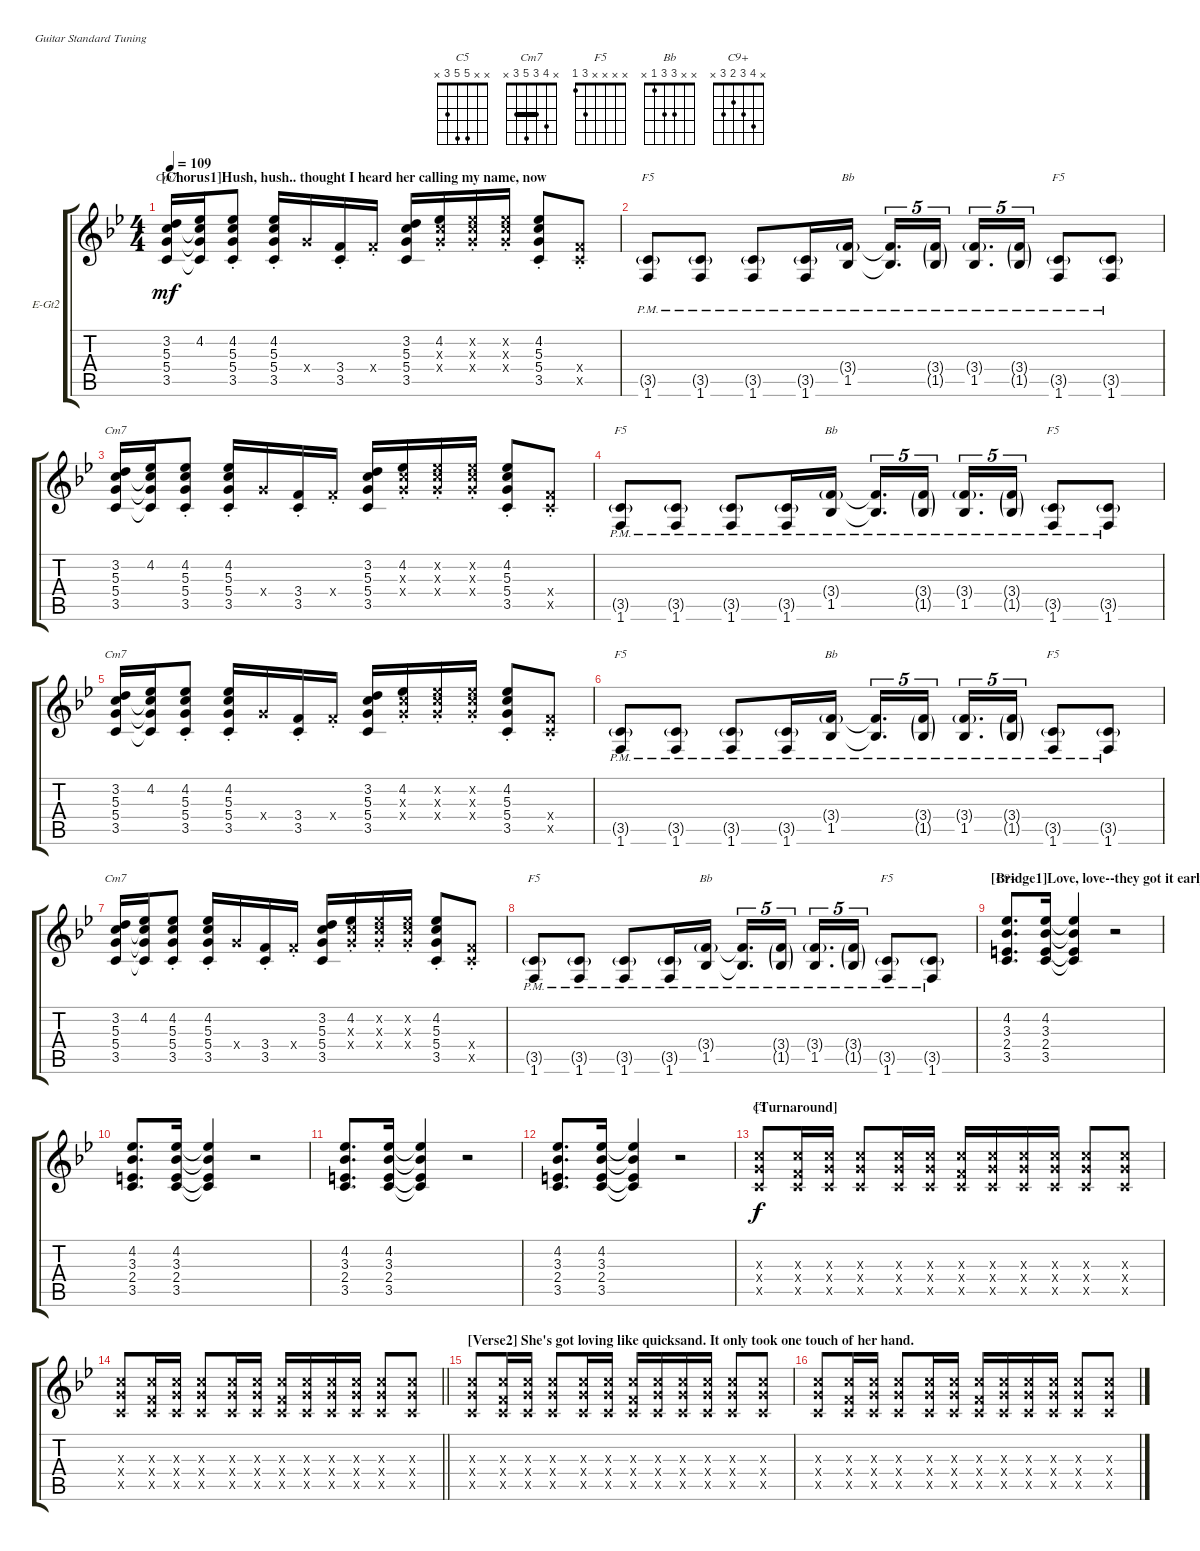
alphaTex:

\bracketExtendMode groupsimilarinstruments
\firstSystemTrackNameOrientation horizontal
\otherSystemsTrackNameOrientation horizontal
\track ("Guitar2" "E-Gt2") {instrument overdrivenguitar}
\staff {score tabs}
\tuning (E4 B3 G3 D3 A2 E2)
\chord ("C5" x x 5 5 3 x)
\chord ("Cm7" x 4 3 5 3 x) {barre 3}
\chord ("F5" x x x 3 3 1)
\chord ("Bb" x x 3 3 1 x)
\chord ("F5" x x x x 3 1)
\chord ("C9+" x 4 3 2 3 x)
\ts (4 4)
\section ("" "[Chorus1]Hush, hush.. thought I heard her calling my name, now")
\tempo 109
\clef g2
\ks gminor
(3.2 5.3 5.4 3.5).16{ch "Cm7" dy mf} (4.2 5.3{t} 5.4{t} 3.5{t}).16 (4.2{st} 5.3{st} 5.4{st} 3.5{st}).8 (4.2{st} 5.3{st} 5.4{st} 3.5{st}).16 5.4{x}.16 (3.4{st} 3.5{st}).16 3.4{st x}.16 (3.2 5.3 5.4 3.5).16 (4.2{st} 5.3{st x} 5.4{st x}).16 (4.2{st x} 5.3{st x} 5.4{st x}).16 (4.2{st x} 5.3{st x} 5.4{st x}).16 (4.2{st} 5.3{st} 5.4{st} 3.5{st}).8 (3.4{st x} 3.5{st x}).8 |
(3.5{g pm} 1.6{pm}).8{ch "F5"} (3.5{g pm} 1.6{pm}).8 (3.5{g pm} 1.6{pm}).8 (3.5{g pm} 1.6{pm}).16 (3.4{g pm} 1.5{pm}).16{ch "Bb"} (3.4{pm t} 1.5{pm t}).16{d tu (5 4)} (3.4{g pm} 1.5{g pm}).16{tu (5 4)} (3.4{g pm} 1.5{pm}).16{d tu (5 4)} (3.4{g pm} 1.5{g pm}).16{tu (5 4)} (3.5{g pm} 1.6{pm}).8{ch "F5"} (3.5{g pm} 1.6{pm}).8 |
(3.2 5.3 5.4 3.5).16{ch "Cm7"} (4.2 5.3{t} 5.4{t} 3.5{t}).16 (4.2{st} 5.3{st} 5.4{st} 3.5{st}).8 (4.2{st} 5.3{st} 5.4{st} 3.5{st}).16 5.4{x}.16 (3.4{st} 3.5{st}).16 3.4{st x}.16 (3.2 5.3 5.4 3.5).16 (4.2{st} 5.3{st x} 5.4{st x}).16 (4.2{st x} 5.3{st x} 5.4{st x}).16 (4.2{st x} 5.3{st x} 5.4{st x}).16 (4.2{st} 5.3{st} 5.4{st} 3.5{st}).8 (3.4{st x} 3.5{st x}).8 |
(3.5{g pm} 1.6{pm}).8{ch "F5"} (3.5{g pm} 1.6{pm}).8 (3.5{g pm} 1.6{pm}).8 (3.5{g pm} 1.6{pm}).16 (3.4{g pm} 1.5{pm}).16{ch "Bb"} (3.4{pm t} 1.5{pm t}).16{d tu (5 4)} (3.4{g pm} 1.5{g pm}).16{tu (5 4)} (3.4{g pm} 1.5{pm}).16{d tu (5 4)} (3.4{g pm} 1.5{g pm}).16{tu (5 4)} (3.5{g pm} 1.6{pm}).8{ch "F5"} (3.5{g pm} 1.6{pm}).8 |
(3.2 5.3 5.4 3.5).16{ch "Cm7"} (4.2 5.3{t} 5.4{t} 3.5{t}).16 (4.2{st} 5.3{st} 5.4{st} 3.5{st}).8 (4.2{st} 5.3{st} 5.4{st} 3.5{st}).16 5.4{x}.16 (3.4{st} 3.5{st}).16 3.4{st x}.16 (3.2 5.3 5.4 3.5).16 (4.2{st} 5.3{st x} 5.4{st x}).16 (4.2{st x} 5.3{st x} 5.4{st x}).16 (4.2{st x} 5.3{st x} 5.4{st x}).16 (4.2{st} 5.3{st} 5.4{st} 3.5{st}).8 (3.4{st x} 3.5{st x}).8 |
(3.5{g pm} 1.6{pm}).8{ch "F5"} (3.5{g pm} 1.6{pm}).8 (3.5{g pm} 1.6{pm}).8 (3.5{g pm} 1.6{pm}).16 (3.4{g pm} 1.5{pm}).16{ch "Bb"} (3.4{pm t} 1.5{pm t}).16{d tu (5 4)} (3.4{g pm} 1.5{g pm}).16{tu (5 4)} (3.4{g pm} 1.5{pm}).16{d tu (5 4)} (3.4{g pm} 1.5{g pm}).16{tu (5 4)} (3.5{g pm} 1.6{pm}).8{ch "F5"} (3.5{g pm} 1.6{pm}).8 |
(3.2 5.3 5.4 3.5).16{ch "Cm7"} (4.2 5.3{t} 5.4{t} 3.5{t}).16 (4.2{st} 5.3{st} 5.4{st} 3.5{st}).8 (4.2{st} 5.3{st} 5.4{st} 3.5{st}).16 5.4{x}.16 (3.4{st} 3.5{st}).16 3.4{st x}.16 (3.2 5.3 5.4 3.5).16 (4.2{st} 5.3{st x} 5.4{st x}).16 (4.2{st x} 5.3{st x} 5.4{st x}).16 (4.2{st x} 5.3{st x} 5.4{st x}).16 (4.2{st} 5.3{st} 5.4{st} 3.5{st}).8 (3.4{st x} 3.5{st x}).8 |
(3.5{g pm} 1.6{pm}).8{ch "F5"} (3.5{g pm} 1.6{pm}).8 (3.5{g pm} 1.6{pm}).8 (3.5{g pm} 1.6{pm}).16 (3.4{g pm} 1.5{pm}).16{ch "Bb"} (3.4{pm t} 1.5{pm t}).16{d tu (5 4)} (3.4{g pm} 1.5{g pm}).16{tu (5 4)} (3.4{g pm} 1.5{pm}).16{d tu (5 4)} (3.4{g pm} 1.5{g pm}).16{tu (5 4)} (3.5{g pm} 1.6{pm}).8{ch "F5"} (3.5{g pm} 1.6{pm}).8 |
\section ("" "[Bridge1]Love, love--they got it early in the morning")
(4.2 3.3 2.4 3.5).8{d ch "C9+"} (4.2 3.3 2.4 3.5).16 (4.2{t} 3.3{t} 2.4{t} 3.5{t}).4 r.2 |
(4.2 3.3 2.4 3.5).8{d} (4.2 3.3 2.4 3.5).16 (4.2{t} 3.3{t} 2.4{t} 3.5{t}).4 r.2 |
(4.2 3.3 2.4 3.5).8{d} (4.2 3.3 2.4 3.5).16 (4.2{t} 3.3{t} 2.4{t} 3.5{t}).4 r.2 |
(4.2 3.3 2.4 3.5).8{d} (4.2 3.3 2.4 3.5).16 (4.2{t} 3.3{t} 2.4{t} 3.5{t}).4 r.2 |
\section ("" "[Turnaround]")
(5.3{x} 5.4{x} 3.5{x}).8{ch "C5" dy f} (5.3{x} 3.4{x} 3.5{x}).16 (5.3{x} 5.4{x} 3.5{x}).16 (5.3{x} 5.4{x} 3.5{x}).8 (5.3{x} 5.4{x} 3.5{x}).16 (5.3{x} 5.4{x} 3.5{x}).16 (5.3{x} 3.4{x} 3.5{x}).16 (5.3{x} 5.4{x} 3.5{x}).16 (5.3{x} 5.4{x} 3.5{x}).16 (5.3{x} 5.4{x} 3.5{x}).16 (5.3{x} 5.4{x} 3.5{x}).8 (5.3{x} 5.4{x} 3.5{x}).8 |
\barLineRight lightlight
(5.3{x} 5.4{x} 3.5{x}).8 (5.3{x} 3.4{x} 3.5{x}).16 (5.3{x} 5.4{x} 3.5{x}).16 (5.3{x} 5.4{x} 3.5{x}).8 (5.3{x} 5.4{x} 3.5{x}).16 (5.3{x} 5.4{x} 3.5{x}).16 (5.3{x} 3.4{x} 3.5{x}).16 (5.3{x} 5.4{x} 3.5{x}).16 (5.3{x} 5.4{x} 3.5{x}).16 (5.3{x} 5.4{x} 3.5{x}).16 (5.3{x} 5.4{x} 3.5{x}).8 (5.3{x} 5.4{x} 3.5{x}).8 |
\section ("" "[Verse2] She's got loving like quicksand. It only took one touch of her hand.")
(5.3{x} 5.4{x} 3.5{x}).8 (5.3{x} 3.4{x} 3.5{x}).16 (5.3{x} 5.4{x} 3.5{x}).16 (5.3{x} 5.4{x} 3.5{x}).8 (5.3{x} 5.4{x} 3.5{x}).16 (5.3{x} 5.4{x} 3.5{x}).16 (5.3{x} 3.4{x} 3.5{x}).16 (5.3{x} 5.4{x} 3.5{x}).16 (5.3{x} 5.4{x} 3.5{x}).16 (5.3{x} 5.4{x} 3.5{x}).16 (5.3{x} 5.4{x} 3.5{x}).8 (5.3{x} 5.4{x} 3.5{x}).8 |
(5.3{x} 5.4{x} 3.5{x}).8 (5.3{x} 3.4{x} 3.5{x}).16 (5.3{x} 5.4{x} 3.5{x}).16 (5.3{x} 5.4{x} 3.5{x}).8 (5.3{x} 5.4{x} 3.5{x}).16 (5.3{x} 5.4{x} 3.5{x}).16 (5.3{x} 3.4{x} 3.5{x}).16 (5.3{x} 5.4{x} 3.5{x}).16 (5.3{x} 5.4{x} 3.5{x}).16 (5.3{x} 5.4{x} 3.5{x}).16 (5.3{x} 5.4{x} 3.5{x}).8 (5.3{x} 5.4{x} 3.5{x}).8
